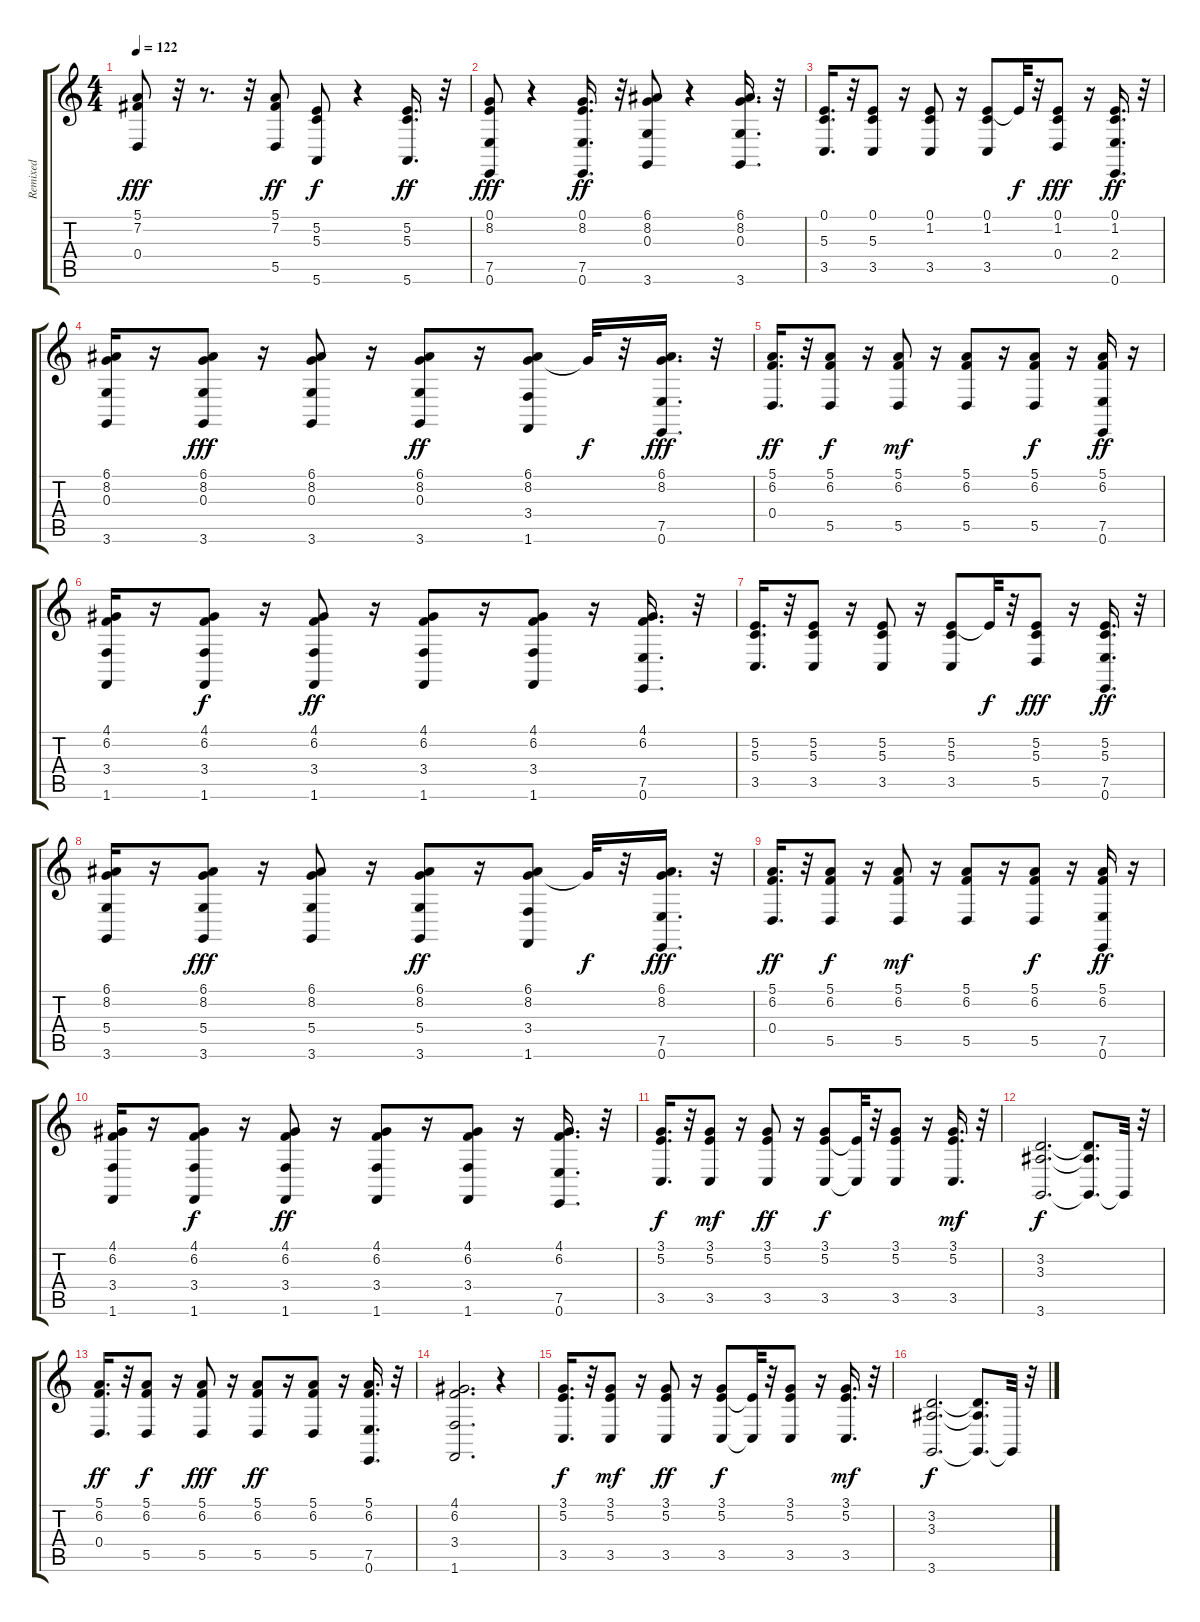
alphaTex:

\track ("Remixed" "Remixed") {instrument electricgrandpiano}
\staff {score tabs}
\tuning (E4 B3 G3 D3 A2 E2) {hide}
\ts (4 4)
\tempo 122
\clef g2
\ks c
(5.1 7.2 0.4).8{dy fff} r.32 r.8{d} r.32 (5.1 7.2 5.5).8{dy ff} (5.2 5.3 5.6).8{dy f} r.4 (5.2 5.3 5.6).16{d dy ff} r.32 |
(0.1 8.2 7.5 0.6).8{dy fff} r.4 (0.1 8.2 7.5 0.6).16{d dy ff} r.32 (6.1 8.2 0.3 3.6).8 r.4 (6.1 8.2 0.3 3.6).16{d} r.32 |
(0.1 5.3 3.5).16{d} r.32 (0.1 5.3 3.5).8 r.16 (0.1 1.2 3.5).8 r.16 (0.1 1.2 3.5).8 0.1{t}.32{dy f} r.32 (0.1 1.2 0.4).8{dy fff} r.16 (0.1 1.2 2.4 0.6).16{d dy ff} r.32 |
(6.1 8.2 0.3 3.6).16 r.16 (6.1 8.2 0.3 3.6).8{dy fff} r.16 (6.1 8.2 0.3 3.6).8 r.16 (6.1 8.2 0.3 3.6).8{dy ff} r.16 (6.1 8.2 3.4 1.6).8 8.2{t}.32{dy f} r.32 (6.1 8.2 7.5 0.6).16{d dy fff} r.32 |
(5.1 6.2 0.4).16{d dy ff} r.32 (5.1 6.2 5.5).8{dy f} r.16 (5.1 6.2 5.5).8{dy mf} r.16 (5.1 6.2 5.5).8 r.16 (5.1 6.2 5.5).8{dy f} r.16 (5.1 6.2 7.5 0.6).16{dy ff} r.16 |
(4.1 6.2 3.4 1.6).16 r.16 (4.1 6.2 3.4 1.6).8{dy f} r.16 (4.1 6.2 3.4 1.6).8{dy ff} r.16 (4.1 6.2 3.4 1.6).8 r.16 (4.1 6.2 3.4 1.6).8 r.16 (4.1 6.2 7.5 0.6).16{d} r.32 |
(5.2 5.3 3.5).16{d} r.32 (5.2 5.3 3.5).8 r.16 (5.2 5.3 3.5).8 r.16 (5.2 5.3 3.5).8 5.2{t}.32{dy f} r.32 (5.2 5.3 5.5).8{dy fff} r.16 (5.2 5.3 7.5 0.6).16{d dy ff} r.32 |
(6.1 8.2 5.4 3.6).16 r.16 (6.1 8.2 5.4 3.6).8{dy fff} r.16 (6.1 8.2 5.4 3.6).8 r.16 (6.1 8.2 5.4 3.6).8{dy ff} r.16 (6.1 8.2 3.4 1.6).8 8.2{t}.32{dy f} r.32 (6.1 8.2 7.5 0.6).16{d dy fff} r.32 |
(5.1 6.2 0.4).16{d dy ff} r.32 (5.1 6.2 5.5).8{dy f} r.16 (5.1 6.2 5.5).8{dy mf} r.16 (5.1 6.2 5.5).8 r.16 (5.1 6.2 5.5).8{dy f} r.16 (5.1 6.2 7.5 0.6).16{dy ff} r.16 |
(4.1 6.2 3.4 1.6).16 r.16 (4.1 6.2 3.4 1.6).8{dy f} r.16 (4.1 6.2 3.4 1.6).8{dy ff} r.16 (4.1 6.2 3.4 1.6).8 r.16 (4.1 6.2 3.4 1.6).8 r.16 (4.1 6.2 7.5 0.6).16{d} r.32 |
(3.1 5.2 3.5).16{d dy f} r.32 (3.1 5.2 3.5).8{dy mf} r.16 (3.1 5.2 3.5).8{dy ff} r.16 (3.1 5.2 3.5).8{dy f} (5.2{t} 3.5{t}).32 r.32 (3.1 5.2 3.5).8 r.16 (3.1 5.2 3.5).16{d dy mf} r.32 |
(3.2 3.3 3.6).2{d dy f} (3.2{t} 3.3{t} 3.6{t}).8{d} 3.6{t}.32 r.32 |
(5.1 6.2 0.4).16{d dy ff} r.32 (5.1 6.2 5.5).8{dy f} r.16 (5.1 6.2 5.5).8{dy fff} r.16 (5.1 6.2 5.5).8{dy ff} r.16 (5.1 6.2 5.5).8 r.16 (5.1 6.2 7.5 0.6).16{d} r.32 |
(4.1 6.2 3.4 1.6).2{d} r.4 |
(3.1 5.2 3.5).16{d dy f} r.32 (3.1 5.2 3.5).8{dy mf} r.16 (3.1 5.2 3.5).8{dy ff} r.16 (3.1 5.2 3.5).8{dy f} (5.2{t} 3.5{t}).32 r.32 (3.1 5.2 3.5).8 r.16 (3.1 5.2 3.5).16{d dy mf} r.32 |
(3.2 3.3 3.6).2{d dy f} (3.2{t} 3.3{t} 3.6{t}).8{d} 3.6{t}.32 r.32
